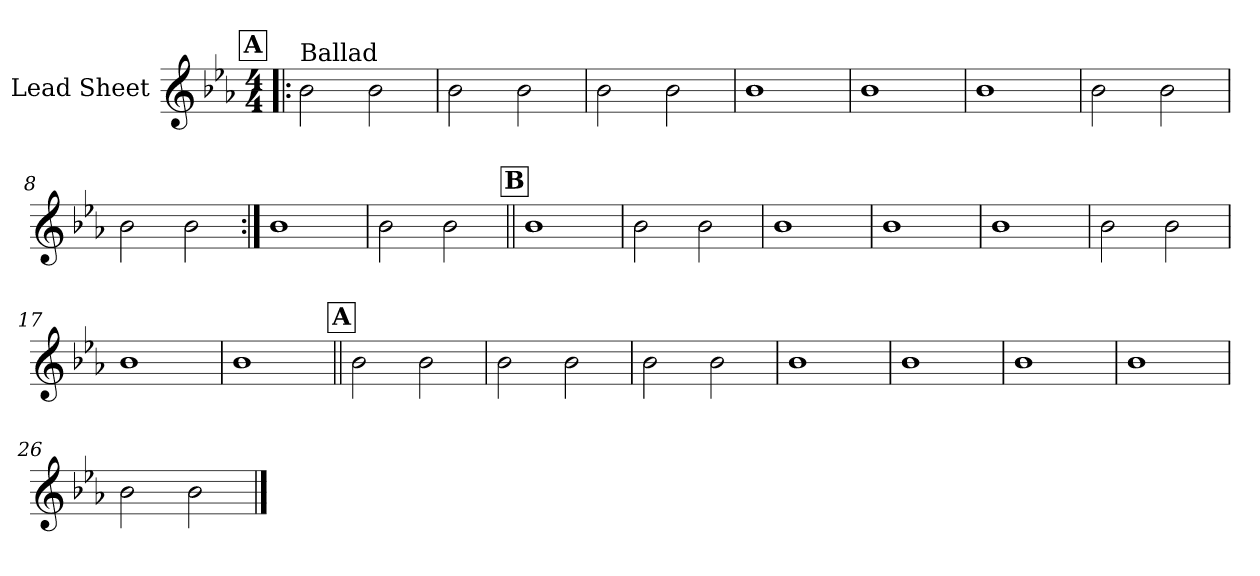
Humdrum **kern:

**kern
*part1
*staff1
*I"Lead Sheet
*clefG2
*k[b-e-a-]
*E-:
*M4/4
!!LO:REH:place=s1:a:fs=14:t=A
=1!|:
!LO:TX:a:t=Ballad
2b-\
2b-\
=2
2b-\
2b-\
=3
2b-\
2b-\
=4
1b-
!!LO:LB:g=z
=5
1b-
=6
1b-
=7
2b-\
2b-\
=8
2b-\
2b-\
!!LO:LB:g=z
=9:|!
1b-
=10
2b-\
2b-\
!!LO:LB:g=z
!!LO:REH:place=s1:a:fs=14:t=B
=11||
1b-
=12
2b-\
2b-\
=13
1b-
=14
1b-
!!LO:LB:g=z
=15
1b-
=16
2b-\
2b-\
=17
1b-
=18
1b-
!!LO:LB:g=z
!!LO:REH:place=s1:a:fs=14:t=A
=19||
2b-\
2b-\
=20
2b-\
2b-\
=21
2b-\
2b-\
=22
1b-
!!LO:LB:g=z
=23
1b-
=24
1b-
=25
1b-
=26
2b-\
2b-\
==
*-
